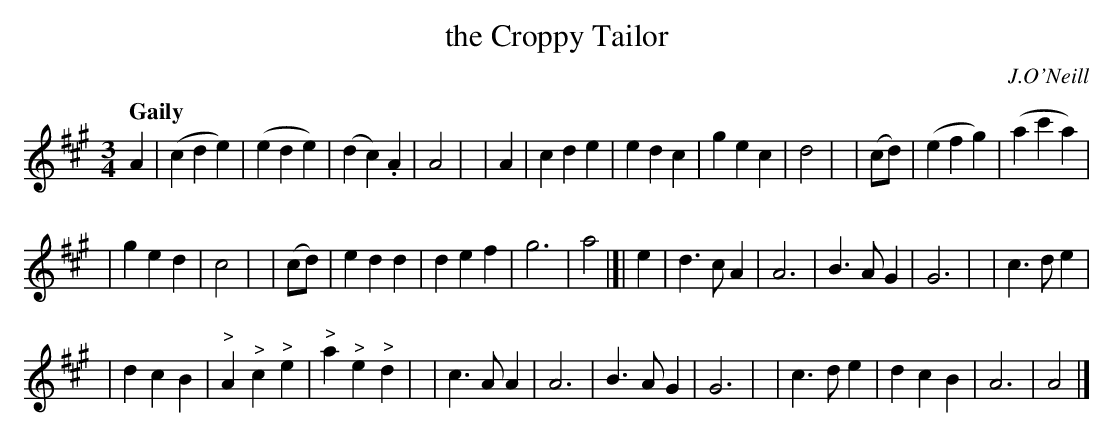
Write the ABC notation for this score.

X:1
T: the Croppy Tailor
O:J.O'Neill
Q:"Gaily"
M:3/4
L:1/8
K:A
   A2  | (c2 d2 e2) | (e2 d2 e2) | (d2 c2) .A2 | A4 |\
|  A2  |  c2 d2 e2  |  e2 d2 c2  | g2 e2 c2 | d4 |\
| (cd) | (e2 f2 g2) | (a2 c'2 a2) |
| g2 e2 d2 | c4 |\
| (cd) |  e2 d2 d2  |  d2 e2  f2 | g6 | a4 |]| e2 \
| d3 c A2 | A6 | B3 A G2 | G6 |\
| c3 d e2 |
| d2 c2 B2 | "^>"A2 "^>"c2 "^>"e2 | "^>"a2 "^>"e2 "^>"d2 |\
| c3 A A2 | A6 | B3 A G2 | G6 |\
| c3 d e2 | d2 c2 B2 | A6 | A4 |]
